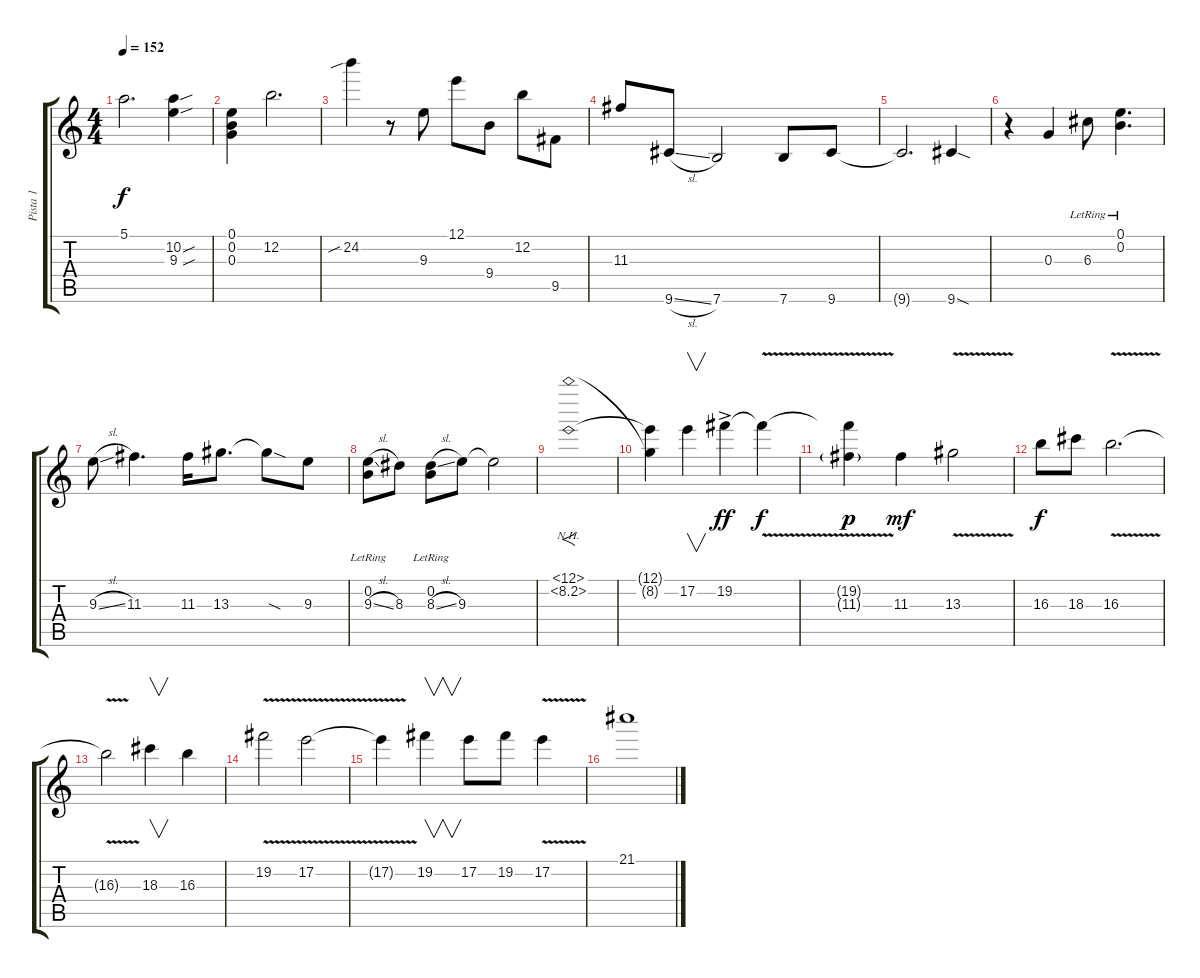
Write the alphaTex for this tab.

\track ("Pista 1" "Pista 1") {instrument electricguitarclean}
\staff {score tabs}
\tuning (E4 B3 G3 D3 A2 E2) {hide}
\ts (4 4)
\tempo 152
\clef g2
\ks c
5.1{t}.2{d dy f} (10.2{sou} 9.3{sou}).4 |
(0.1 0.2 0.3).4 12.2.2{d} |
24.2{sib}.4 r.8 9.3.8 12.1.8 9.4.8 12.2.8 9.5.8 |
11.3.8 9.6{sl}.8 7.6.2 7.6.8 9.6.8 |
9.6{t}.2{d} 9.6{sod}.4 |
r.4 0.3.4 6.3{lr}.8 (0.1{lr} 0.2{lr}).4{d} |
9.3{sl}.8 11.3.4{d} 11.3.16 13.3.8{d} 13.3{sod t}.8 9.3.8 |
(0.2{lr} 9.3{sl}).8 8.3.8 (0.2{lr} 8.3{sl}).8 9.3.8 9.3{t}.2 |
(12.1{nh} 8.2{nh}).1{f} |
(12.1{t} 8.2{t}).4 17.2.4{v} 19.2{ac}.4{dy ff} 19.2{v t}.4{dy f} |
(19.2{t} 11.3{g}).4{dy p} 11.3.4{dy mf} 13.3{v}.2 |
16.3.8{dy f} 18.3.8 16.3{v}.2{d} |
16.3{t}.2 18.3.4{v} 16.3.4 |
19.2{v}.2 17.2{v}.2 |
17.2{t}.4 19.2.4{v} 17.2.8 19.2.8 17.2{v}.4 |
21.1.1
